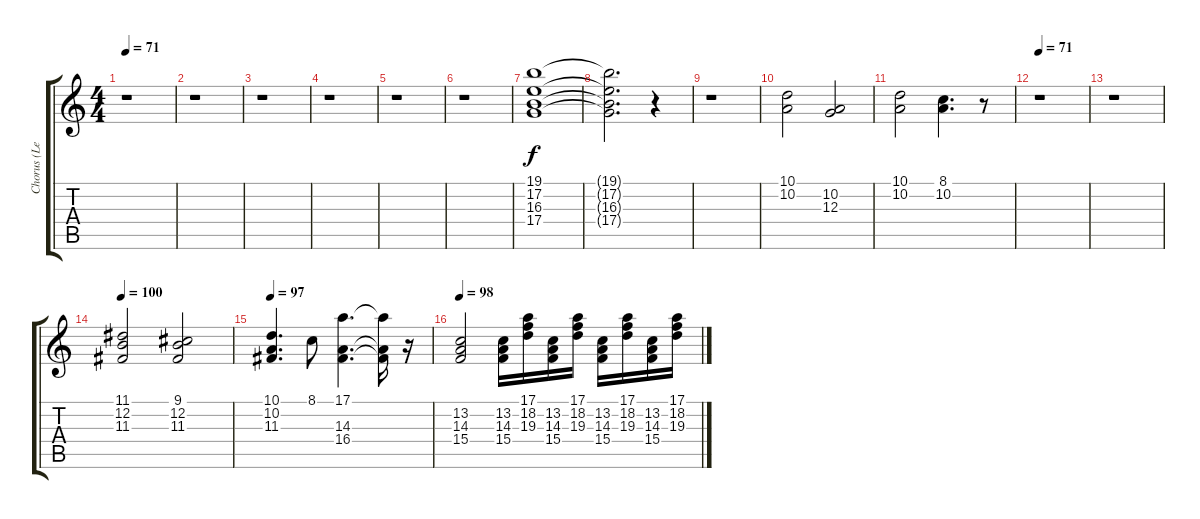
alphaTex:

\track ("Chorus (Left)" "Chorus (Le") {instrument choiraahs}
\staff {score tabs}
\tuning (E4 B3 G3 D3 A2 E2) {hide}
\ts (4 4)
\tempo 71
\clef g2
\ks c
r.1{dy f instrument choiraahs} |
r.1 |
r.1 |
r.1 |
r.1 |
r.1 |
(19.1 17.2 16.3 17.4).1 |
(19.1{t} 17.2{t} 16.3{t} 17.4{t}).2{d} r.4 |
r.1 |
(10.1 10.2).2 (10.2 12.3).2 |
(10.1 10.2).2 (8.1 10.2).4{d} r.8 |
\tempo 71
r.1 |
r.1 |
\tempo 100
(11.1 12.2 11.3).2 (9.1 12.2 11.3).2 |
\tempo 97
(10.1 10.2 11.3).4{d} 8.1.8 (17.1 14.3 16.4).4{d} (17.1{t} 14.3{t} 16.4{t}).16 r.16 |
\tempo 98
(13.2 14.3 15.4).2 (13.2 14.3 15.4).16 (17.1 18.2 19.3).16 (13.2 14.3 15.4).16 (17.1 18.2 19.3).16 (13.2 14.3 15.4).16 (17.1 18.2 19.3).16 (13.2 14.3 15.4).16 (17.1 18.2 19.3).16
